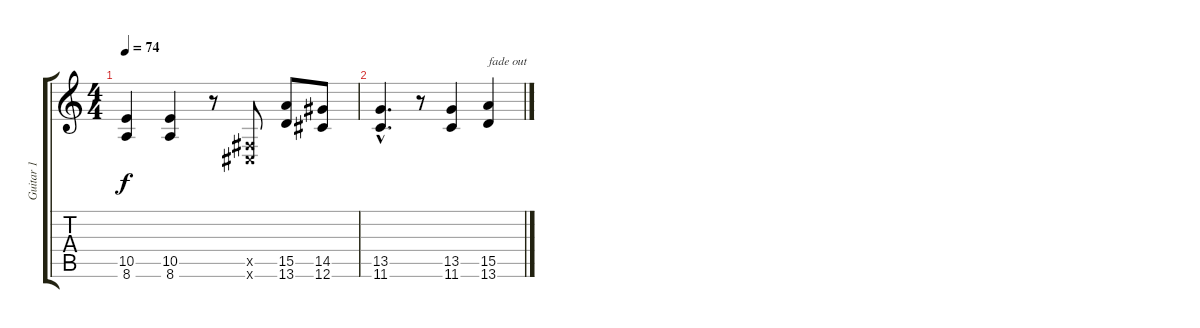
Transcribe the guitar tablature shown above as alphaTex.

\track ("Guitar 1" "Guitar 1") {instrument distortionguitar}
\staff {score tabs}
\tuning (Db4 Ab3 E3 B2 Gb2 Db2) {hide}
\ts (4 4)
\tempo 74
\clef g2
\ks c
(10.5 8.6).4{dy f} (10.5 8.6).4 r.8 (0.5{x} 0.6{x}).8 (15.5 13.6).8 (14.5 12.6).8 |
(13.5{hac} 11.6{hac}).4{d} r.8 (13.5 11.6).4 (15.5 13.6).4{txt "fade out"}
